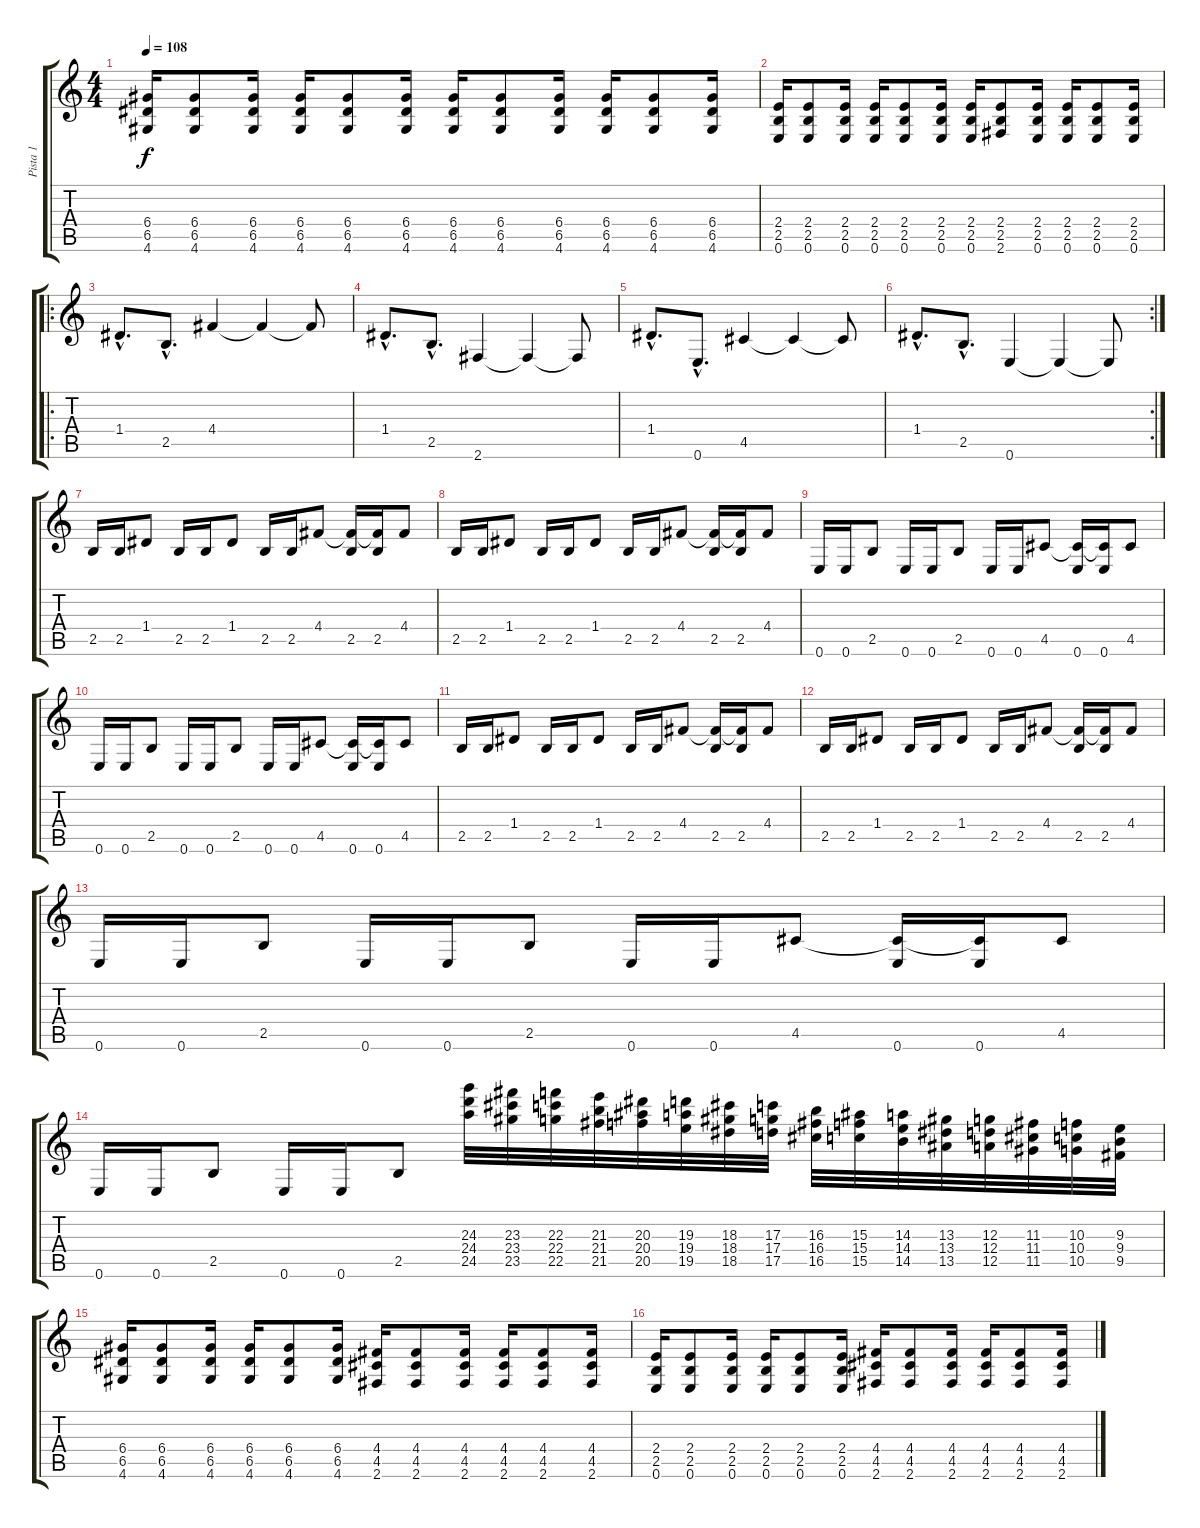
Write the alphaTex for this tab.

\track ("Pista 1" "Pista 1") {instrument distortionguitar}
\staff {score tabs}
\tuning (E4 B3 G3 D3 A2 E2) {hide}
\ts (4 4)
\tempo 108
\clef g2
\ks c
(6.4 6.5 4.6).16{dy f} (6.4 6.5 4.6).8 (6.4 6.5 4.6).16 (6.4 6.5 4.6).16 (6.4 6.5 4.6).8 (6.4 6.5 4.6).16 (6.4 6.5 4.6).16 (6.4 6.5 4.6).8 (6.4 6.5 4.6).16 (6.4 6.5 4.6).16 (6.4 6.5 4.6).8 (6.4 6.5 4.6).16 |
(2.4 2.5 0.6).16 (2.4 2.5 0.6).8 (2.4 2.5 0.6).16 (2.4 2.5 0.6).16 (2.4 2.5 0.6).8 (2.4 2.5 0.6).16 (2.4 2.5 0.6).16 (2.4 2.5 2.6).8 (2.4 2.5 0.6).16 (2.4 2.5 0.6).16 (2.4 2.5 0.6).8 (2.4 2.5 0.6).16 |
\ro
1.4{hac}.8{d} 2.5{hac}.8{d} 4.4.4 4.4{t}.4 4.4{t}.8 |
1.4{hac}.8{d} 2.5{hac}.8{d} 2.6.4 2.6{t}.4 2.6{t}.8 |
1.4{hac}.8{d} 0.6{hac}.8{d} 4.5.4 4.5{t}.4 4.5{t}.8 |
\rc 2
1.4{hac}.8{d} 2.5{hac}.8{d} 0.6.4 0.6{t}.4 0.6{t}.8 |
2.5.16{instrument acousticguitarsteel} 2.5.16 1.4.8 2.5.16 2.5.16 1.4.8 2.5.16 2.5.16 4.4.8 (4.4{t} 2.5).16 (4.4{t} 2.5).16 4.4.8 |
2.5.16{instrument acousticguitarsteel} 2.5.16 1.4.8 2.5.16 2.5.16 1.4.8 2.5.16 2.5.16 4.4.8 (4.4{t} 2.5).16 (4.4{t} 2.5).16 4.4.8 |
0.6.16{instrument acousticguitarsteel} 0.6.16 2.5.8 0.6.16 0.6.16 2.5.8 0.6.16 0.6.16 4.5.8 (4.5{t} 0.6).16 (4.5{t} 0.6).16 4.5.8 |
0.6.16{instrument acousticguitarsteel} 0.6.16 2.5.8 0.6.16 0.6.16 2.5.8 0.6.16 0.6.16 4.5.8 (4.5{t} 0.6).16 (4.5{t} 0.6).16 4.5.8 |
2.5.16{instrument acousticguitarsteel} 2.5.16 1.4.8 2.5.16 2.5.16 1.4.8 2.5.16 2.5.16 4.4.8 (4.4{t} 2.5).16 (4.4{t} 2.5).16 4.4.8 |
2.5.16{instrument acousticguitarsteel} 2.5.16 1.4.8 2.5.16 2.5.16 1.4.8 2.5.16 2.5.16 4.4.8 (4.4{t} 2.5).16 (4.4{t} 2.5).16 4.4.8 |
0.6.16{instrument acousticguitarsteel} 0.6.16 2.5.8 0.6.16 0.6.16 2.5.8 0.6.16 0.6.16 4.5.8 (4.5{t} 0.6).16 (4.5{t} 0.6).16 4.5.8 |
0.6.16{instrument acousticguitarsteel} 0.6.16 2.5.8 0.6.16 0.6.16 2.5.8 (24.3 24.4 24.5).32{instrument distortionguitar} (23.3 23.4 23.5).32 (22.3 22.4 22.5).32 (21.3 21.4 21.5).32 (20.3 20.4 20.5).32 (19.3 19.4 19.5).32 (18.3 18.4 18.5).32 (17.3 17.4 17.5).32 (16.3 16.4 16.5).32 (15.3 15.4 15.5).32 (14.3 14.4 14.5).32 (13.3 13.4 13.5).32 (12.3 12.4 12.5).32 (11.3 11.4 11.5).32 (10.3 10.4 10.5).32 (9.3 9.4 9.5).32 |
(6.4 6.5 4.6).16 (6.4 6.5 4.6).8 (6.4 6.5 4.6).16 (6.4 6.5 4.6).16 (6.4 6.5 4.6).8 (6.4 6.5 4.6).16 (4.4 4.5 2.6).16 (4.4 4.5 2.6).8 (4.4 4.5 2.6).16 (4.4 4.5 2.6).16 (4.4 4.5 2.6).8 (4.4 4.5 2.6).16 |
(2.4 2.5 0.6).16 (2.4 2.5 0.6).8 (2.4 2.5 0.6).16 (2.4 2.5 0.6).16 (2.4 2.5 0.6).8 (2.4 2.5 0.6).16 (4.4 4.5 2.6).16 (4.4 4.5 2.6).8 (4.4 4.5 2.6).16 (4.4 4.5 2.6).16 (4.4 4.5 2.6).8 (4.4 4.5 2.6).16
